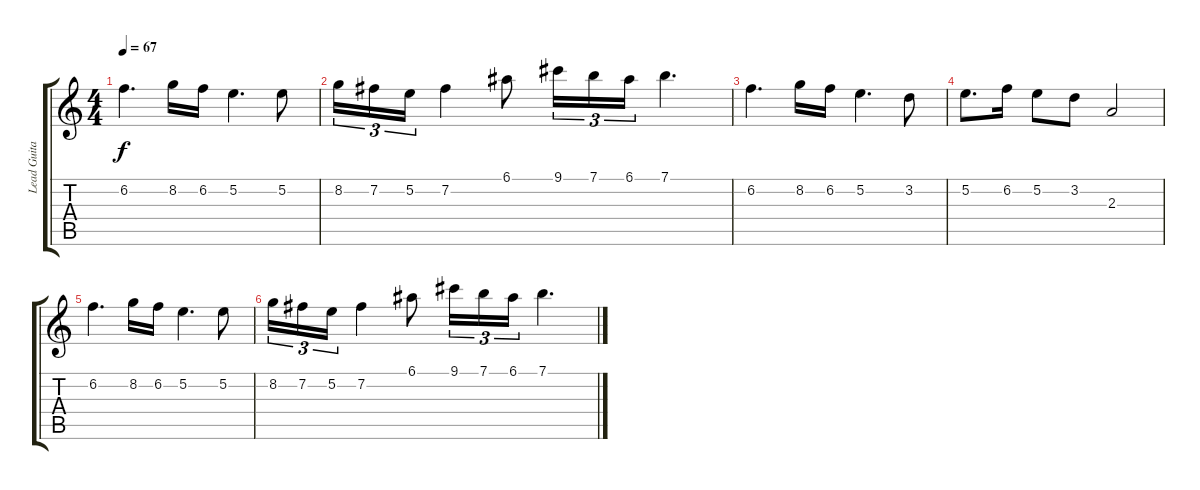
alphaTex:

\track ("Lead Guitar" "Lead Guita") {instrument distortionguitar}
\staff {score tabs}
\tuning (E4 B3 G3 D3 A2 E2) {hide}
\ts (4 4)
\tempo 67
\clef g2
\ks c
6.2.4{d dy f} 8.2.16 6.2.16 5.2.4{d} 5.2.8 |
8.2.16{tu (3 2)} 7.2.16{tu (3 2)} 5.2.16{tu (3 2)} 7.2.4 6.1.8 9.1.16{tu (3 2)} 7.1.16{tu (3 2)} 6.1.16{tu (3 2)} 7.1.4{d} |
6.2.4{d} 8.2.16 6.2.16 5.2.4{d} 3.2.8 |
5.2.8{d} 6.2.16 5.2.8 3.2.8 2.3.2 |
6.2.4{d} 8.2.16 6.2.16 5.2.4{d} 5.2.8 |
8.2.16{tu (3 2)} 7.2.16{tu (3 2)} 5.2.16{tu (3 2)} 7.2.4 6.1.8 9.1.16{tu (3 2)} 7.1.16{tu (3 2)} 6.1.16{tu (3 2)} 7.1.4{d}
